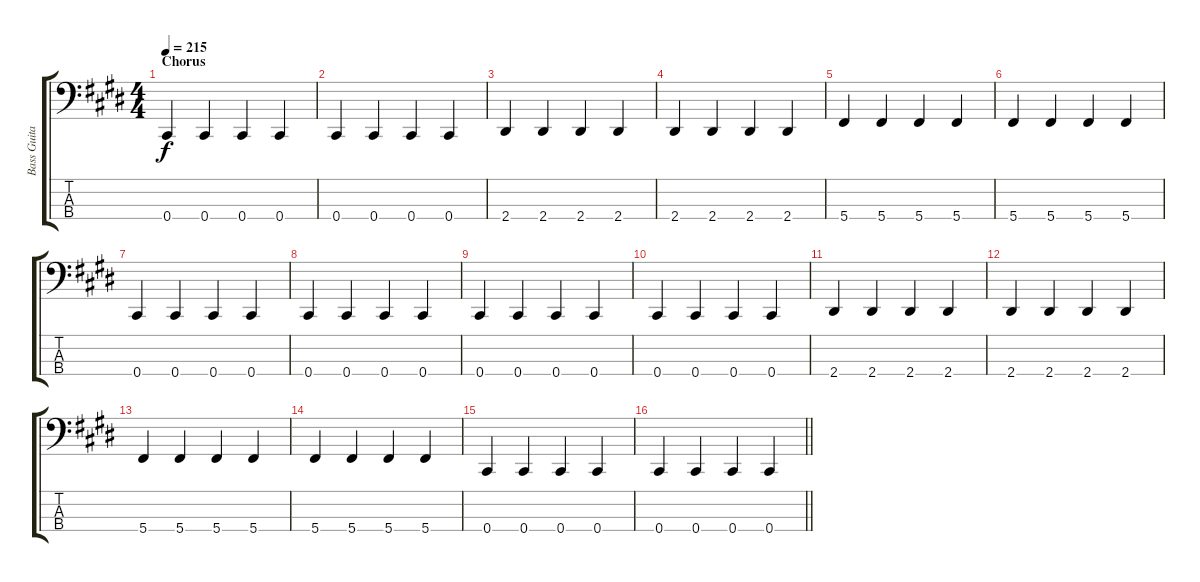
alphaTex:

\track ("Bass Guitar" "Bass Guita") {instrument electricbasspick}
\staff {score tabs}
\tuning (E2 B1 Gb1 Db1) {hide}
\ts (4 4)
\section ("" "Chorus")
\tempo 215
\clef f4
\ks e
0.4.4{dy f} 0.4.4 0.4.4 0.4.4 |
0.4.4 0.4.4 0.4.4 0.4.4 |
2.4.4 2.4.4 2.4.4 2.4.4 |
2.4.4 2.4.4 2.4.4 2.4.4 |
5.4.4 5.4.4 5.4.4 5.4.4 |
5.4.4 5.4.4 5.4.4 5.4.4 |
0.4.4 0.4.4 0.4.4 0.4.4 |
0.4.4 0.4.4 0.4.4 0.4.4 |
0.4.4 0.4.4 0.4.4 0.4.4 |
0.4.4 0.4.4 0.4.4 0.4.4 |
2.4.4 2.4.4 2.4.4 2.4.4 |
2.4.4 2.4.4 2.4.4 2.4.4 |
5.4.4 5.4.4 5.4.4 5.4.4 |
5.4.4 5.4.4 5.4.4 5.4.4 |
0.4.4 0.4.4 0.4.4 0.4.4 |
\barLineRight lightlight
0.4.4 0.4.4 0.4.4 0.4.4
